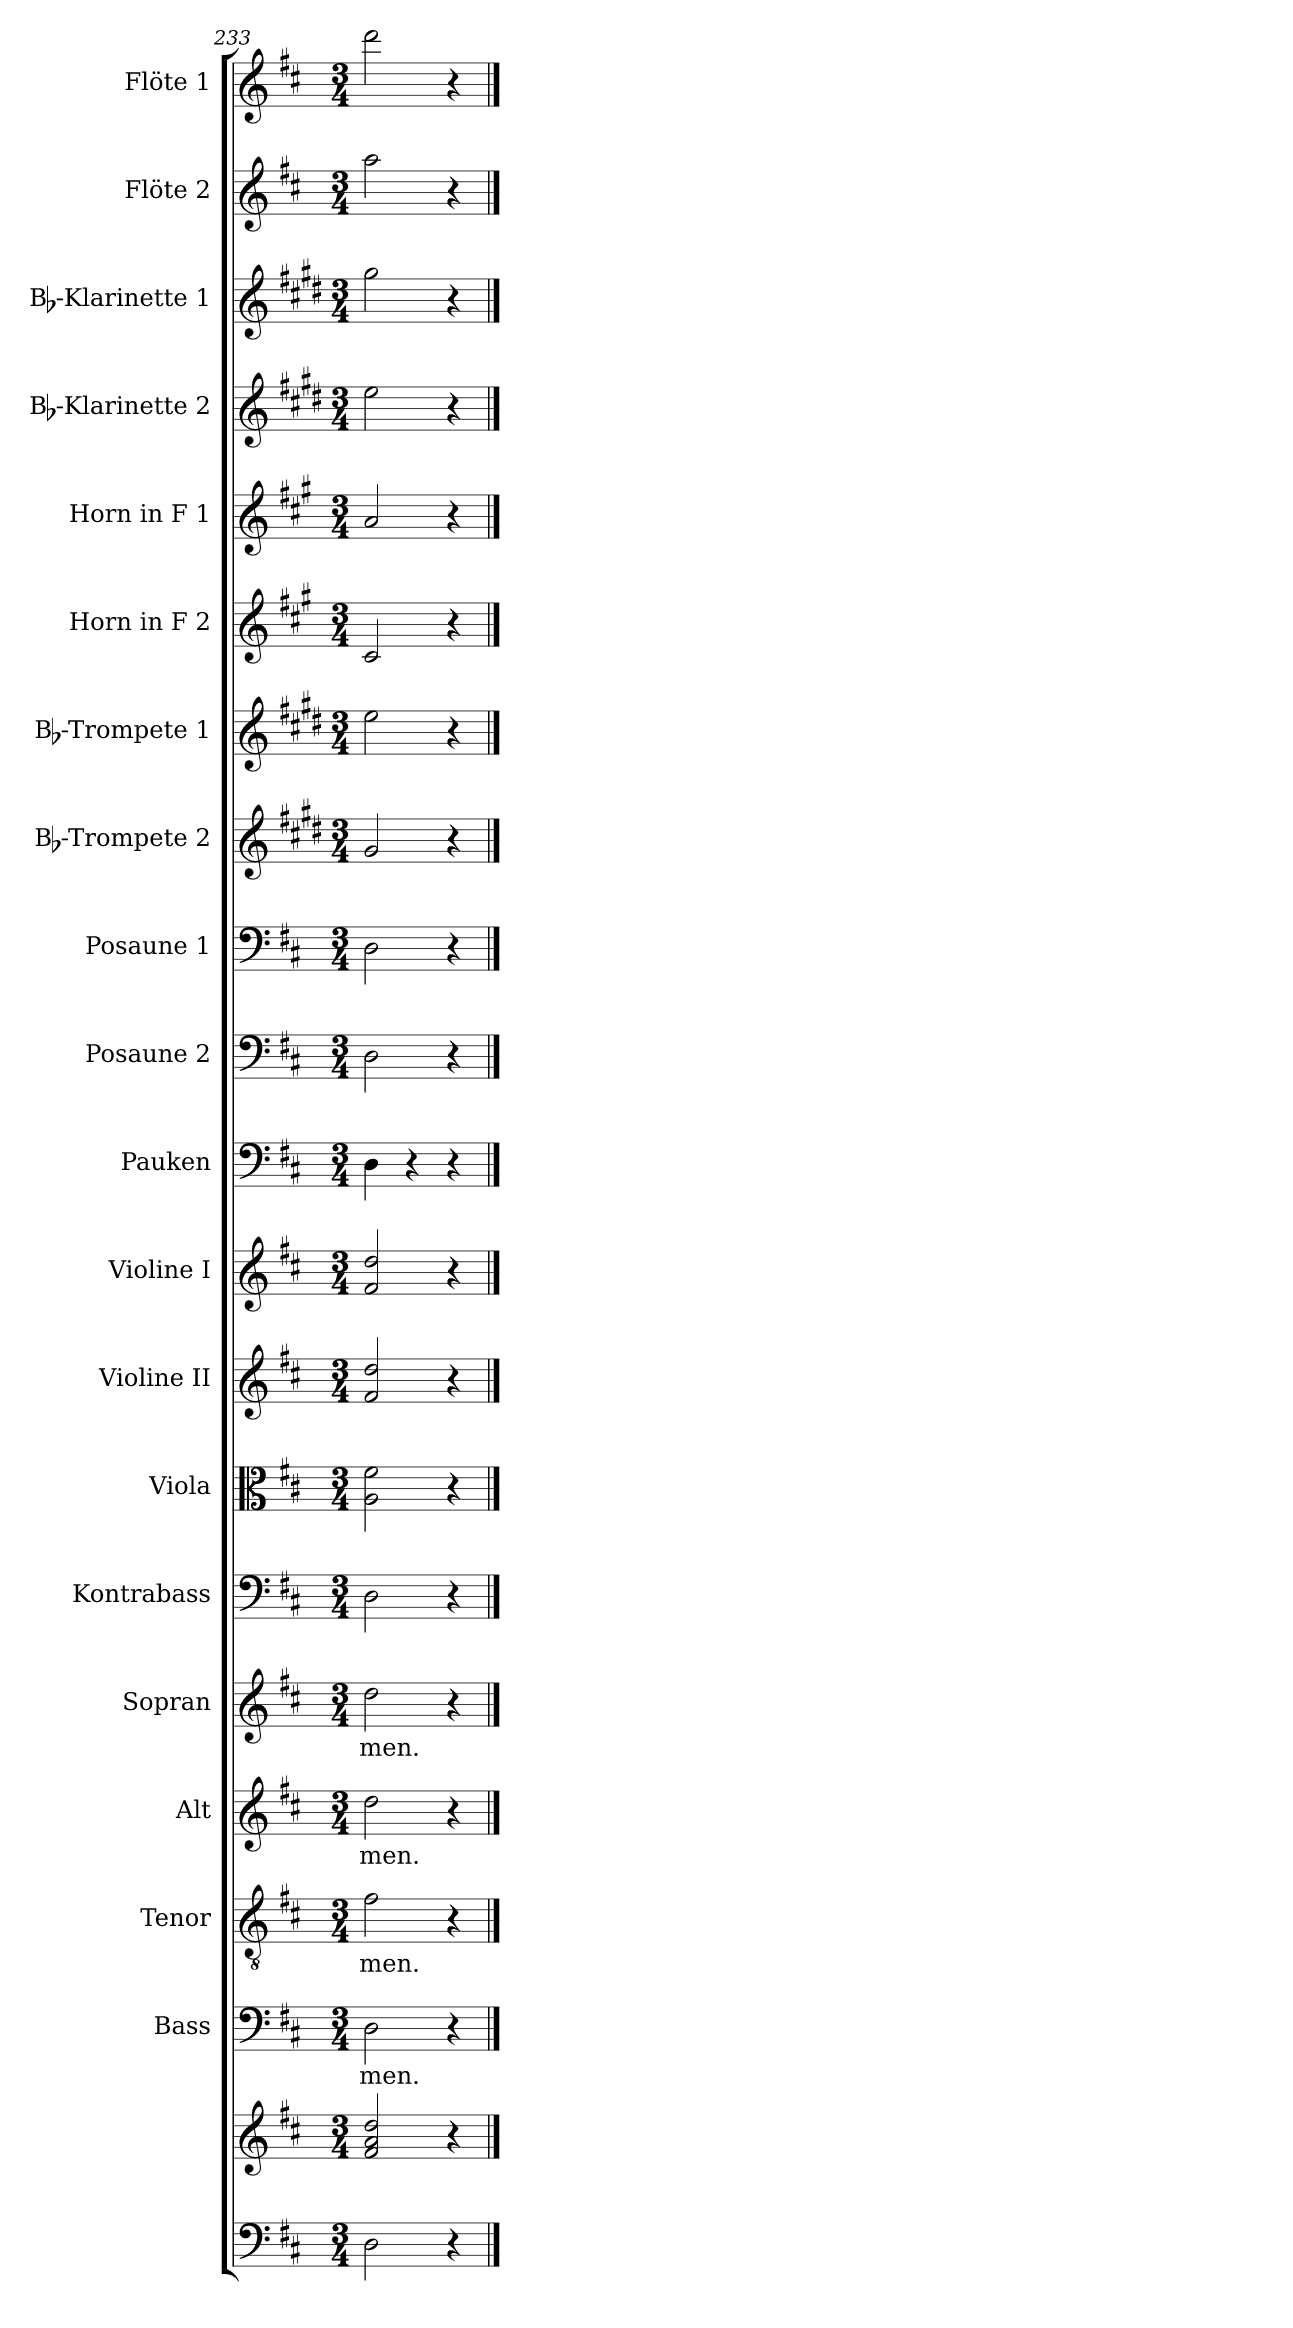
**kern	**kern	**kern	**text	**kern	**text	**kern	**text	**kern	**text	**kern	**kern	**kern	**kern	**kern	**kern	**kern	**kern	**kern	**kern	**kern	**kern	**kern	**kern	**kern
*part20	*part20	*part19	*part19	*part18	*part18	*part17	*part17	*part16	*part16	*part15	*part14	*part13	*part12	*part11	*part10	*part9	*part8	*part7	*part6	*part5	*part4	*part3	*part2	*part1
*staff21	*staff20	*staff19	*staff19	*staff18	*staff18	*staff17	*staff17	*staff16	*staff16	*staff15	*staff14	*staff13	*staff12	*staff11	*staff10	*staff9	*staff8	*staff7	*staff6	*staff5	*staff4	*staff3	*staff2	*staff1
*	*	*I"Bass	*	*I"Tenor	*	*I"Alt	*	*I"Sopran	*	*I"Kontrabass	*I"Viola	*I"Violine II	*I"Violine I	*I"Pauken	*I"Posaune 2	*I"Posaune 1	*I"Bb-Trompete 2	*I"Bb-Trompete 1	*I"Horn in F 2	*I"Horn in F 1	*I"Bb-Klarinette 2	*I"Bb-Klarinette 1	*I"Flöte 2	*I"Flöte 1
*	*	*I'B.	*	*I'T.	*	*I'A.	*	*I'S.	*	*I'Kb.	*I'Vla.	*I'Vl. II	*I'Vl. I	*I'Pk.	*I'Pos. 2	*I'Pos. 1	*I'Bb Trp. 2	*I'Bb Trp. 1	*	*	*I'Bb Kl. 2	*I'Bb Kl. 1	*I'Fl. 2	*I'Fl. 1
*clefF4	*clefG2	*clefF4	*	*clefGv2	*	*clefG2	*	*clefG2	*	*clefF4	*clefC3	*clefG2	*clefG2	*clefF4	*clefF4	*clefF4	*clefG2	*clefG2	*clefG2	*clefG2	*clefG2	*clefG2	*clefG2	*clefG2
*	*	*	*	*	*	*	*	*	*	*ITrd7c12	*	*	*	*	*	*	*ITrd1c2	*ITrd1c2	*ITrd4c7	*ITrd4c7	*ITrd1c2	*ITrd1c2	*	*
*k[f#c#]	*k[f#c#]	*k[f#c#]	*	*k[f#c#]	*	*k[f#c#]	*	*k[f#c#]	*	*k[f#c#]	*k[f#c#]	*k[f#c#]	*k[f#c#]	*k[f#c#]	*k[f#c#]	*k[f#c#]	*k[f#c#]	*k[f#c#]	*k[f#c#]	*k[f#c#]	*k[f#c#]	*k[f#c#]	*k[f#c#]	*k[f#c#]
*D:	*D:	*D:	*	*D:	*	*D:	*	*D:	*	*D:	*D:	*D:	*D:	*D:	*D:	*D:	*D:	*D:	*D:	*D:	*D:	*D:	*D:	*D:
*M3/4	*M3/4	*M3/4	*	*M3/4	*	*M3/4	*	*M3/4	*	*M3/4	*M3/4	*M3/4	*M3/4	*M3/4	*M3/4	*M3/4	*M3/4	*M3/4	*M3/4	*M3/4	*M3/4	*M3/4	*M3/4	*M3/4
=233	=233	=233	=233	=233	=233	=233	=233	=233	=233	=233	=233	=233	=233	=233	=233	=233	=233	=233	=233	=233	=233	=233	=233	=233
!	!	!	!LO:LY:b	!	!LO:LY:b	!	!LO:LY:b	!	!LO:LY:b	!	!	!	!	!	!	!	!	!	!	!	!	!	!	!
2D\	2f#/ 2a/ 2dd/	2D\	-men.	2f#\	-men.	2dd\	-men.	2dd\	-men.	2DD\	2A\ 2f#\	2f#/ 2dd/	2f#/ 2dd/	4D\	2D\	2D\	2f#/	2dd\	2F#/	2d/	2dd\	2ff#\	2aa\	2ddd\
.	.	.	.	.	.	.	.	.	.	.	.	.	.	4r	.	.	.	.	.	.	.	.	.	.
4r	4r	4r	.	4r	.	4r	.	4r	.	4r	4r	4r	4r	4r	4r	4r	4r	4r	4r	4r	4r	4r	4r	4r
==	==	==	==	==	==	==	==	==	==	==	==	==	==	==	==	==	==	==	==	==	==	==	==	==
*-	*-	*-	*-	*-	*-	*-	*-	*-	*-	*-	*-	*-	*-	*-	*-	*-	*-	*-	*-	*-	*-	*-	*-	*-
